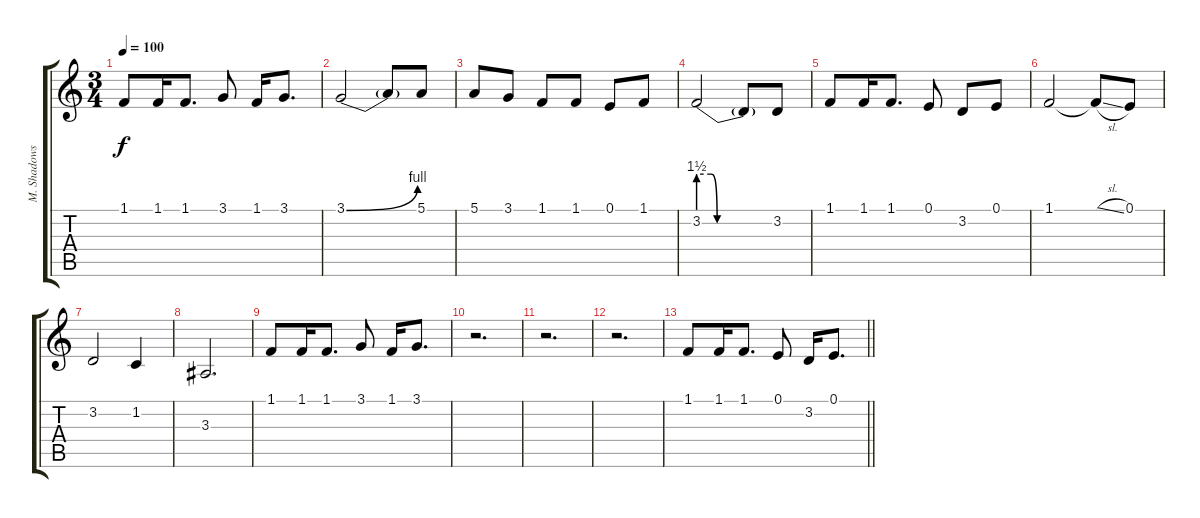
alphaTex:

\track ("M. Shadows Vocals" "M. Shadows") {instrument clarinet}
\staff {score tabs}
\tuning (E4 B3 G3 D3 A2 D2) {hide}
\ts (3 4)
\tempo 100
\clef g2
\ks c
1.1.8{dy f} 1.1.16 1.1.8{d} 3.1.8 1.1.16 3.1.8{d} |
3.1{be (bend 0 0 60 4)}.2 3.1{t}.8 5.1.8 |
5.1.8 3.1.8 1.1.8 1.1.8 0.1.8 1.1.8 |
3.2{be (custom 0 6 10 6 15 0 30 0 60 0)}.2 3.2{t}.8 3.2.8 |
1.1.8 1.1.16 1.1.8{d} 0.1.8 3.2.8 0.1.8 |
1.1.2 1.1{sl t}.8 0.1.8 |
3.2.2 1.2.4 |
3.3.2{d} |
1.1.8 1.1.16 1.1.8{d} 3.1.8 1.1.16 3.1.8{d} |
r.2{d} |
r.2{d} |
r.2{d} |
\barLineRight lightlight
1.1.8 1.1.16 1.1.8{d} 0.1.8 3.2.16 0.1.8{d}
